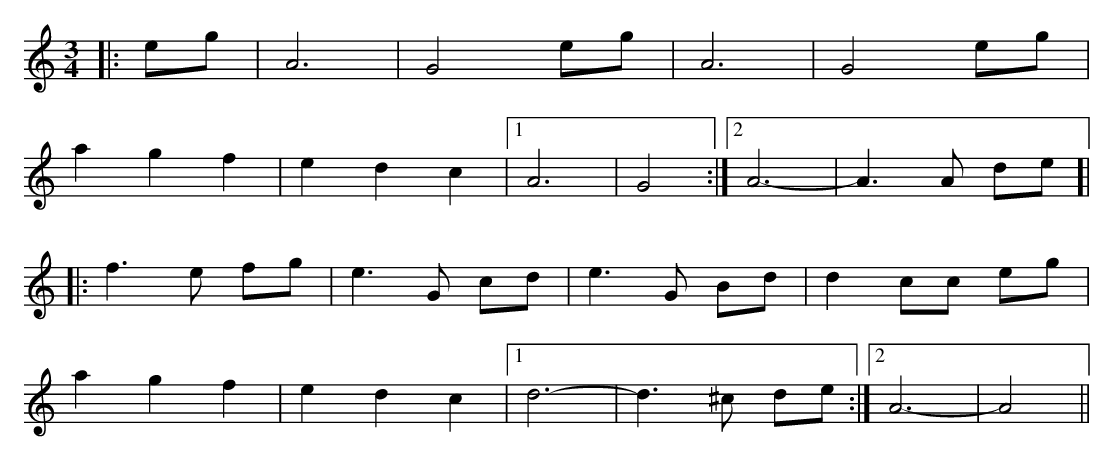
X:1
M:3/4
K:C
|:eg|A6|G4 eg|A6|G4 eg|
a2g2f2|e2d2c2|1 A6|G4:|2 A6-|A3A de ]|
|:f3e fg|e3G cd|e3G Bd|d2cc eg|
a2g2f2|e2d2c2|1 d6-|d3^c de:|2 A6-|A4||
